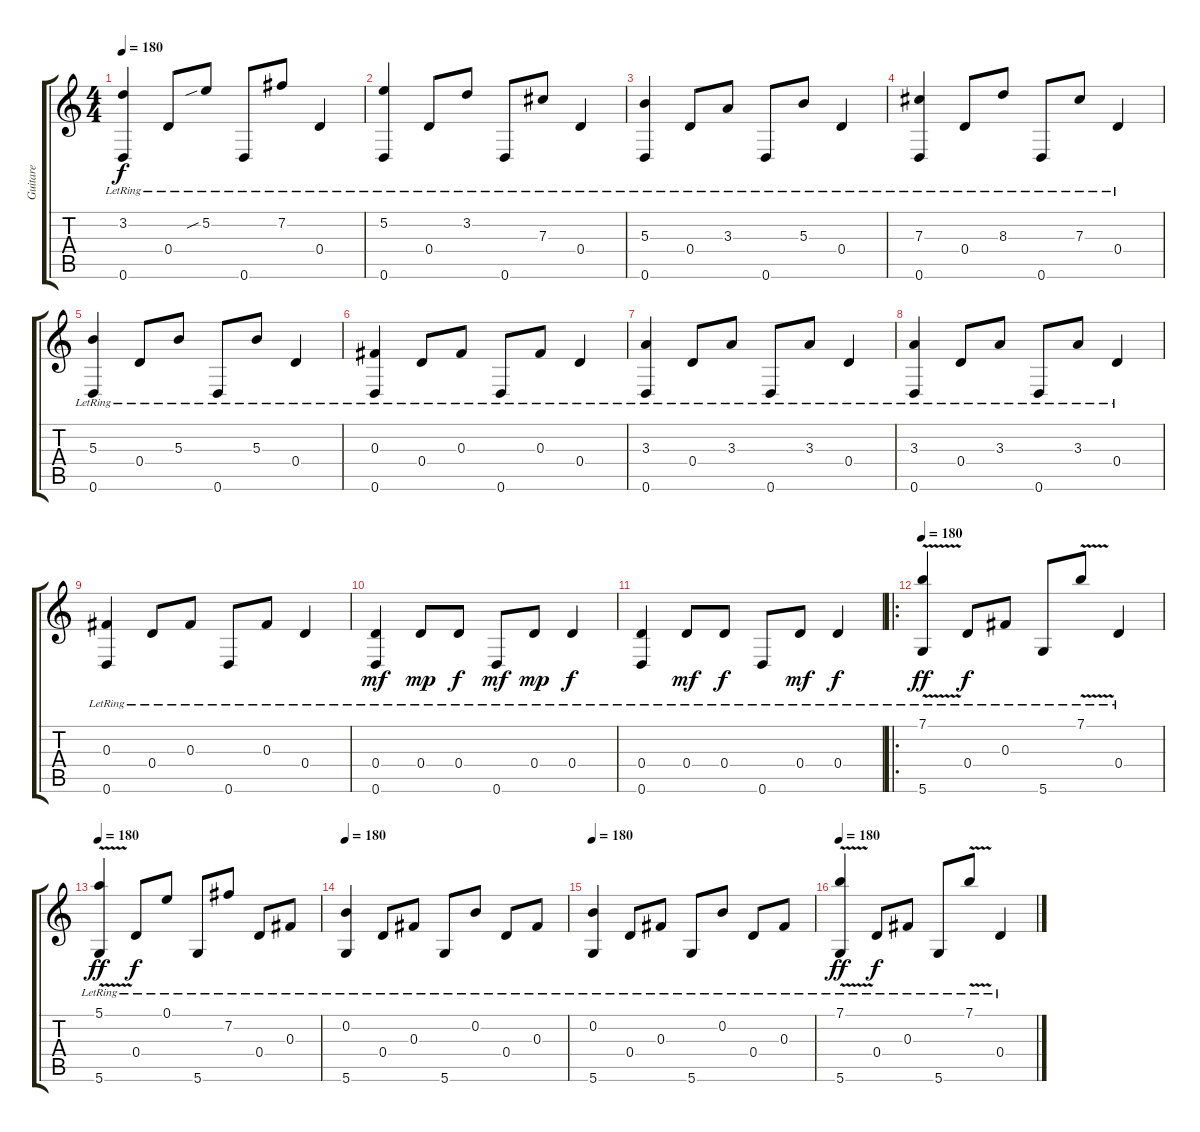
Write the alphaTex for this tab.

\track ("Guitare" "Guitare") {instrument acousticguitarnylon}
\staff {score tabs}
\tuning (E4 B3 Gb3 D3 A2 D2) {hide}
\ts (4 4)
\tempo 180
\clef g2
\ks c
(3.2{lr} 0.6{lr}).4{dy f} 0.4{lr}.8 5.2{sib lr}.8 0.6{lr}.8 7.2{lr}.8 0.4{lr}.4 |
(5.2{lr} 0.6{lr}).4 0.4{lr}.8 3.2{lr}.8 0.6{lr}.8 7.3{lr}.8 0.4{lr}.4 |
(5.3{lr} 0.6{lr}).4 0.4{lr}.8 3.3{lr}.8 0.6{lr}.8 5.3{lr}.8 0.4{lr}.4 |
(7.3{lr} 0.6{lr}).4 0.4{lr}.8 8.3{lr}.8 0.6{lr}.8 7.3{lr}.8 0.4{lr}.4 |
(5.3{lr} 0.6{lr}).4 0.4{lr}.8 5.3{lr}.8 0.6{lr}.8 5.3{lr}.8 0.4{lr}.4 |
(0.3{lr} 0.6{lr}).4 0.4{lr}.8 0.3{lr}.8 0.6{lr}.8 0.3{lr}.8 0.4{lr}.4 |
(3.3{lr} 0.6{lr}).4 0.4{lr}.8 3.3{lr}.8 0.6{lr}.8 3.3{lr}.8 0.4{lr}.4 |
(3.3{lr} 0.6{lr}).4 0.4{lr}.8 3.3{lr}.8 0.6{lr}.8 3.3{lr}.8 0.4{lr}.4 |
(0.3{lr} 0.6{lr}).4 0.4{lr}.8 0.3{lr}.8 0.6{lr}.8 0.3{lr}.8 0.4{lr}.4 |
(0.4{lr} 0.6{lr}).4{dy mf} 0.4{lr}.8{dy mp} 0.4{lr}.8{dy f} 0.6{lr}.8{dy mf} 0.4{lr}.8{dy mp} 0.4{lr}.4{dy f} |
(0.4{lr} 0.6{lr}).4 0.4{lr}.8{dy mf} 0.4{lr}.8{dy f} 0.6{lr}.8 0.4{lr}.8{dy mf} 0.4{lr}.4{dy f} |
\ro
\tempo 180
(7.1{v lr} 5.6{lr}).4{dy ff} 0.4{lr}.8{dy f} 0.3{lr}.8 5.6{lr}.8 7.1{v lr}.8 0.4{lr}.4 |
\tempo 180
(5.1{v lr} 5.6{lr}).4{dy ff} 0.4{lr}.8{dy f} 0.1{lr}.8 5.6{lr}.8 7.2{lr}.8 0.4{lr}.8 0.3{lr}.8 |
\tempo 180
(0.2{lr} 5.6{lr}).4 0.4{lr}.8 0.3{lr}.8 5.6{lr}.8 0.2{lr}.8 0.4{lr}.8 0.3{lr}.8 |
\tempo 180
(0.2{lr} 5.6{lr}).4 0.4{lr}.8 0.3{lr}.8 5.6{lr}.8 0.2{lr}.8 0.4{lr}.8 0.3{lr}.8 |
\tempo 180
(7.1{v lr} 5.6{lr}).4{dy ff} 0.4{lr}.8{dy f} 0.3{lr}.8 5.6{lr}.8 7.1{v lr}.8 0.4{lr}.4
